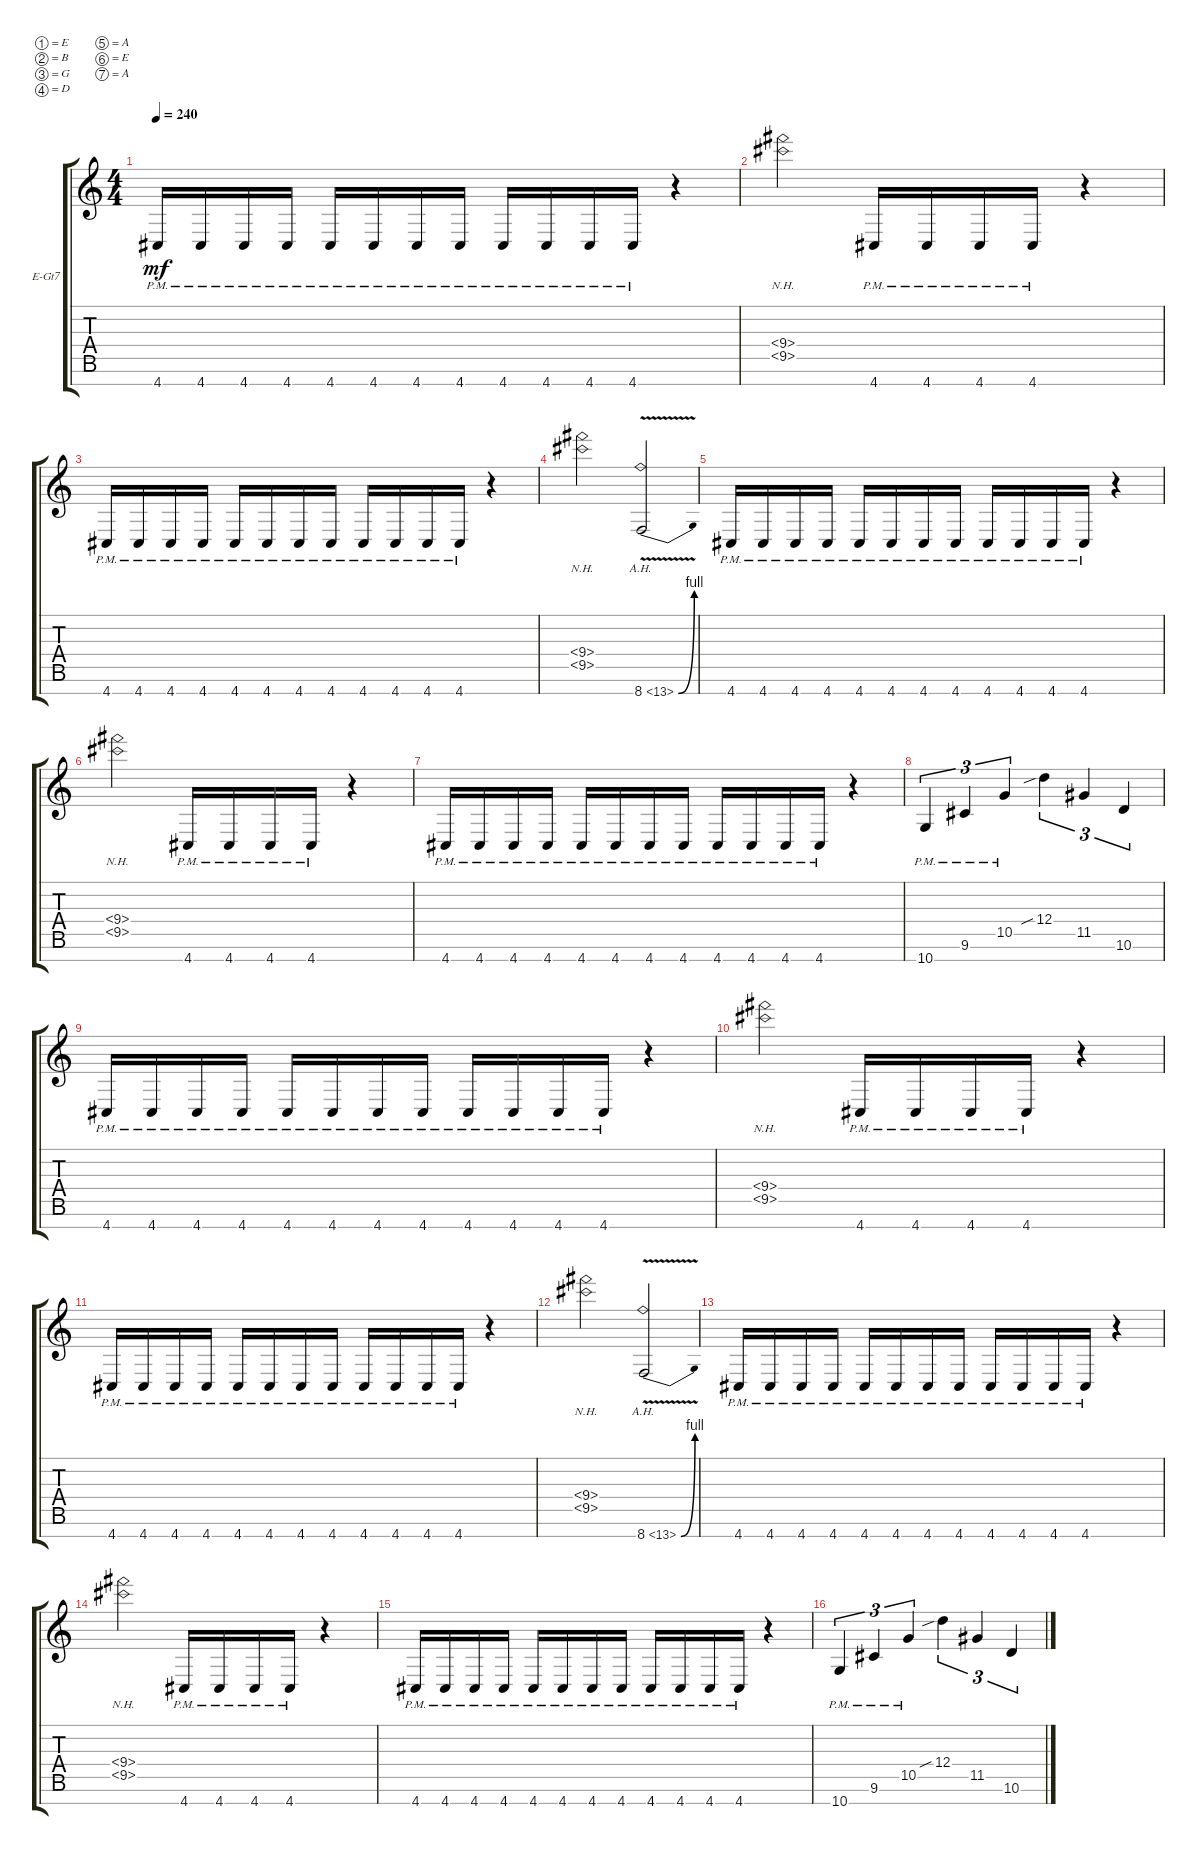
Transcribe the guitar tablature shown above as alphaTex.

\defaultSystemsLayout 4
\bracketExtendMode groupsimilarinstruments
\firstSystemTrackNameOrientation horizontal
\otherSystemsTrackNameOrientation horizontal
\track ("Electric Guitar" "E-Gt7") {instrument distortionguitar}
\staff {score tabs}
\tuning (E4 B3 G3 D3 A2 E2 A1)
\ts (4 4)
\tempo 240
\clef g2
\ks c
4.7{pm}.16{dy mf instrument distortionguitar} 4.7{pm}.16 4.7{pm}.16 4.7{pm}.16 4.7{pm}.16 4.7{pm}.16 4.7{pm}.16 4.7{pm}.16 4.7{pm}.16 4.7{pm}.16 4.7{pm}.16 4.7{pm}.16 r.4 |
(9.5{nh} 9.4{nh}).2 4.7{pm}.16 4.7{pm}.16 4.7{pm}.16 4.7{pm}.16 r.4 |
4.7{pm}.16 4.7{pm}.16 4.7{pm}.16 4.7{pm}.16 4.7{pm}.16 4.7{pm}.16 4.7{pm}.16 4.7{pm}.16 4.7{pm}.16 4.7{pm}.16 4.7{pm}.16 4.7{pm}.16 r.4 |
(9.5{nh} 9.4{nh}).2 8.7{be (bend 0 0 59.4 4) ah 5 v}.2 |
4.7{pm}.16 4.7{pm}.16 4.7{pm}.16 4.7{pm}.16 4.7{pm}.16 4.7{pm}.16 4.7{pm}.16 4.7{pm}.16 4.7{pm}.16 4.7{pm}.16 4.7{pm}.16 4.7{pm}.16 r.4 |
(9.5{nh} 9.4{nh}).2 4.7{pm}.16 4.7{pm}.16 4.7{pm}.16 4.7{pm}.16 r.4 |
4.7{pm}.16 4.7{pm}.16 4.7{pm}.16 4.7{pm}.16 4.7{pm}.16 4.7{pm}.16 4.7{pm}.16 4.7{pm}.16 4.7{pm}.16 4.7{pm}.16 4.7{pm}.16 4.7{pm}.16 r.4 |
10.7{pm}.4{tu (3 2)} 9.6{pm}.4{tu (3 2)} 10.5{pm}.4{tu (3 2)} 12.4{sib}.4{tu (3 2)} 11.5.4{tu (3 2)} 10.6.4{tu (3 2)} |
4.7{pm}.16 4.7{pm}.16 4.7{pm}.16 4.7{pm}.16 4.7{pm}.16 4.7{pm}.16 4.7{pm}.16 4.7{pm}.16 4.7{pm}.16 4.7{pm}.16 4.7{pm}.16 4.7{pm}.16 r.4 |
(9.5{nh} 9.4{nh}).2 4.7{pm}.16 4.7{pm}.16 4.7{pm}.16 4.7{pm}.16 r.4 |
4.7{pm}.16 4.7{pm}.16 4.7{pm}.16 4.7{pm}.16 4.7{pm}.16 4.7{pm}.16 4.7{pm}.16 4.7{pm}.16 4.7{pm}.16 4.7{pm}.16 4.7{pm}.16 4.7{pm}.16 r.4 |
(9.5{nh} 9.4{nh}).2 8.7{be (bend 0 0 59.4 4) ah 5 v}.2 |
4.7{pm}.16 4.7{pm}.16 4.7{pm}.16 4.7{pm}.16 4.7{pm}.16 4.7{pm}.16 4.7{pm}.16 4.7{pm}.16 4.7{pm}.16 4.7{pm}.16 4.7{pm}.16 4.7{pm}.16 r.4 |
(9.5{nh} 9.4{nh}).2 4.7{pm}.16 4.7{pm}.16 4.7{pm}.16 4.7{pm}.16 r.4 |
4.7{pm}.16 4.7{pm}.16 4.7{pm}.16 4.7{pm}.16 4.7{pm}.16 4.7{pm}.16 4.7{pm}.16 4.7{pm}.16 4.7{pm}.16 4.7{pm}.16 4.7{pm}.16 4.7{pm}.16 r.4 |
10.7{pm}.4{tu (3 2)} 9.6{pm}.4{tu (3 2)} 10.5{pm}.4{tu (3 2)} 12.4{sib}.4{tu (3 2)} 11.5.4{tu (3 2)} 10.6.4{tu (3 2)}
